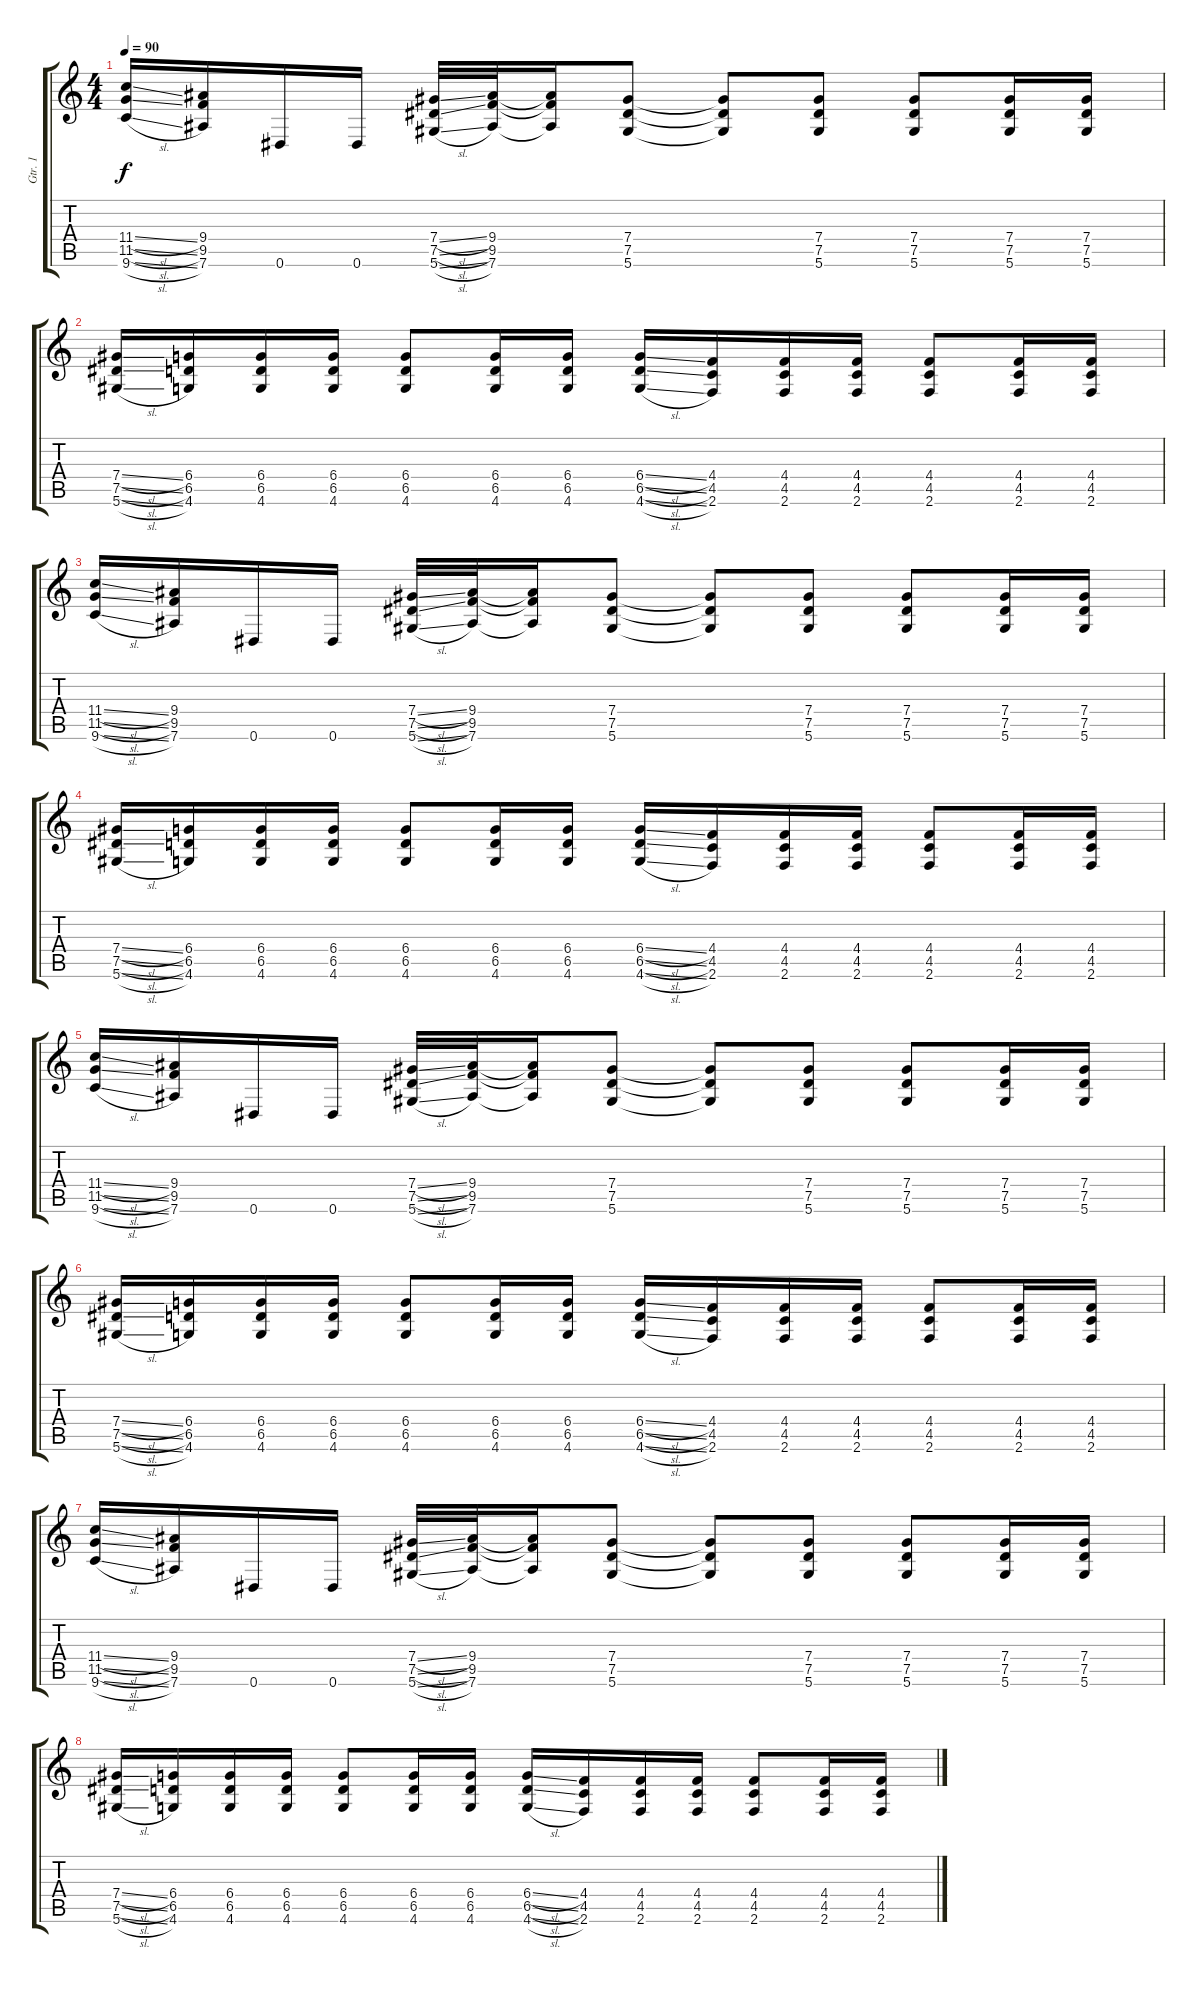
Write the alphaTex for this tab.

\track ("Gtr. 1" "Gtr. 1") {instrument distortionguitar}
\staff {score tabs}
\tuning (Eb4 Bb3 Gb3 Db3 Ab2 Eb2) {hide}
\ts (4 4)
\tempo 90
\clef g2
\ks c
(11.4{sl} 11.5{sl} 9.6{sl}).16{dy f} (9.4 9.5 7.6).16 0.6.16 0.6.16 (7.4{sl} 7.5{sl} 5.6{sl}).32 (9.4 9.5 7.6).32 (9.4{t} 9.5{t} 7.6{t}).16 (7.4 7.5 5.6).8 (7.4{t} 7.5{t} 5.6{t}).8 (7.4 7.5 5.6).8 (7.4 7.5 5.6).8 (7.4 7.5 5.6).16 (7.4 7.5 5.6).16 |
(7.4{sl} 7.5{sl} 5.6{sl}).16 (6.4 6.5 4.6).16 (6.4 6.5 4.6).16 (6.4 6.5 4.6).16 (6.4 6.5 4.6).8 (6.4 6.5 4.6).16 (6.4 6.5 4.6).16 (6.4{sl} 6.5{sl} 4.6{sl}).16 (4.4 4.5 2.6).16 (4.4 4.5 2.6).16 (4.4 4.5 2.6).16 (4.4 4.5 2.6).8 (4.4 4.5 2.6).16 (4.4 4.5 2.6).16 |
(11.4{sl} 11.5{sl} 9.6{sl}).16 (9.4 9.5 7.6).16 0.6.16 0.6.16 (7.4{sl} 7.5{sl} 5.6{sl}).32 (9.4 9.5 7.6).32 (9.4{t} 9.5{t} 7.6{t}).16 (7.4 7.5 5.6).8 (7.4{t} 7.5{t} 5.6{t}).8 (7.4 7.5 5.6).8 (7.4 7.5 5.6).8 (7.4 7.5 5.6).16 (7.4 7.5 5.6).16 |
(7.4{sl} 7.5{sl} 5.6{sl}).16 (6.4 6.5 4.6).16 (6.4 6.5 4.6).16 (6.4 6.5 4.6).16 (6.4 6.5 4.6).8 (6.4 6.5 4.6).16 (6.4 6.5 4.6).16 (6.4{sl} 6.5{sl} 4.6{sl}).16 (4.4 4.5 2.6).16 (4.4 4.5 2.6).16 (4.4 4.5 2.6).16 (4.4 4.5 2.6).8 (4.4 4.5 2.6).16 (4.4 4.5 2.6).16 |
(11.4{sl} 11.5{sl} 9.6{sl}).16 (9.4 9.5 7.6).16 0.6.16 0.6.16 (7.4{sl} 7.5{sl} 5.6{sl}).32 (9.4 9.5 7.6).32 (9.4{t} 9.5{t} 7.6{t}).16 (7.4 7.5 5.6).8 (7.4{t} 7.5{t} 5.6{t}).8 (7.4 7.5 5.6).8 (7.4 7.5 5.6).8 (7.4 7.5 5.6).16 (7.4 7.5 5.6).16 |
(7.4{sl} 7.5{sl} 5.6{sl}).16 (6.4 6.5 4.6).16 (6.4 6.5 4.6).16 (6.4 6.5 4.6).16 (6.4 6.5 4.6).8 (6.4 6.5 4.6).16 (6.4 6.5 4.6).16 (6.4{sl} 6.5{sl} 4.6{sl}).16 (4.4 4.5 2.6).16 (4.4 4.5 2.6).16 (4.4 4.5 2.6).16 (4.4 4.5 2.6).8 (4.4 4.5 2.6).16 (4.4 4.5 2.6).16 |
(11.4{sl} 11.5{sl} 9.6{sl}).16 (9.4 9.5 7.6).16 0.6.16 0.6.16 (7.4{sl} 7.5{sl} 5.6{sl}).32 (9.4 9.5 7.6).32 (9.4{t} 9.5{t} 7.6{t}).16 (7.4 7.5 5.6).8 (7.4{t} 7.5{t} 5.6{t}).8 (7.4 7.5 5.6).8 (7.4 7.5 5.6).8 (7.4 7.5 5.6).16 (7.4 7.5 5.6).16 |
(7.4{sl} 7.5{sl} 5.6{sl}).16 (6.4 6.5 4.6).16 (6.4 6.5 4.6).16 (6.4 6.5 4.6).16 (6.4 6.5 4.6).8 (6.4 6.5 4.6).16 (6.4 6.5 4.6).16 (6.4{sl} 6.5{sl} 4.6{sl}).16 (4.4 4.5 2.6).16 (4.4 4.5 2.6).16 (4.4 4.5 2.6).16 (4.4 4.5 2.6).8 (4.4 4.5 2.6).16 (4.4 4.5 2.6).16
